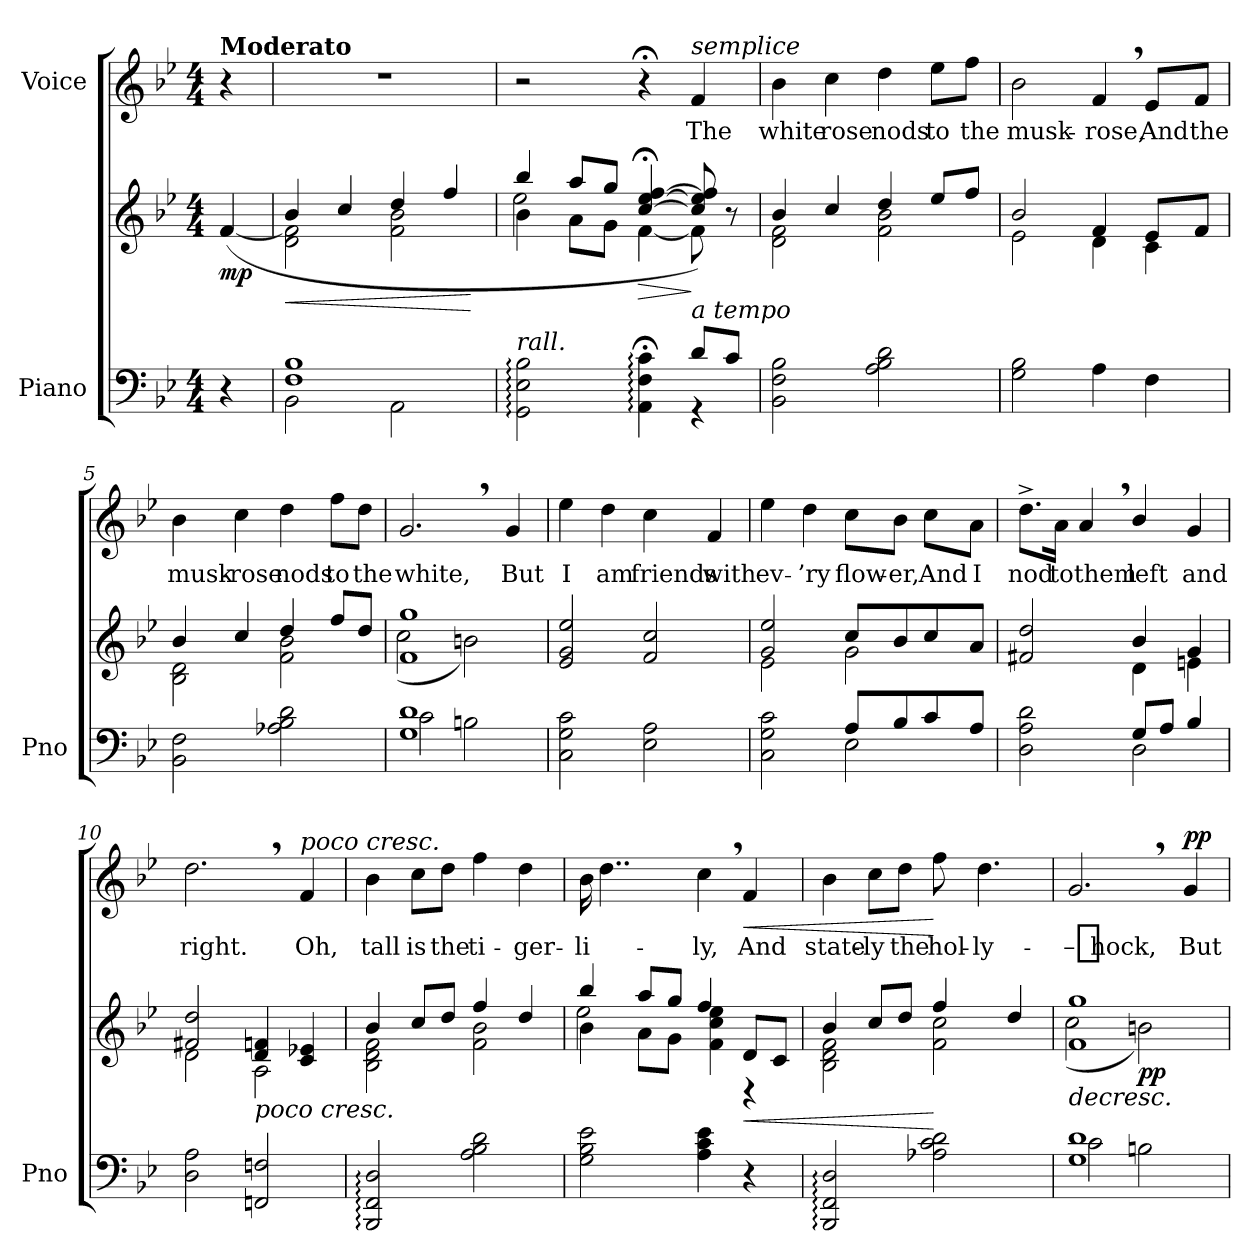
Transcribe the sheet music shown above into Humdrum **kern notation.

**kern	**kern	**dynam	**kern	**text	**dynam
*part2	*part2	*part2	*part1	*part1	*part1
*staff3	*staff2	*staff2/3	*staff1	*staff1	*staff1
*I"Piano	*	*	*I"Voice	*	*
*I'Pno	*	*	*	*	*
*clefF4	*clefG2	*	*clefG2	*	*
*k[b-e-]	*k[b-e-]	*	*k[b-e-]	*	*
*M4/4	*M4/4	*	*M4/4	*	*
*MM104	*MM104	*	*MM104	*	*
=	=	=	=	=	=
!	!	!	!LO:TX:a:B:t=Moderato	!	!
!	!	!LO:DY:b	!	!	!
4r	(>[4f/	mp	4r	.	.
=1	=1	=1	=1	=1	=1
*^	*	*	*	*	*
!	!	!	!LO:HP:b	!	!	!
*	*	*^	*	*	*	*
1F 1B-	2BB-\	4b-/	2d\ 2f\]	<	1r	.	.
.	.	4cc/	.	.	.	.	.
.	2AA\	4dd/	2f\ 2b-\	.	.	.	.
.	.	4ff/	.	.	.	.	.
*v	*v	*	*	*	*	*	*
*	*v	*v	*	*	*	*
.	.	[	.	.	.
=2	=2	=2	=2	=2	=2
*^	*^	*	*	*	*
*	*	*	*^	*	*	*	*
!LO:TX:a:i:t=rall.	!	!	!	!	!	!	!	!
2GG\: 2E-\: 2B-\:	2ryy	4bb-/	4b-\	2ee-\	.	2r	.	.
.	.	8aa/L	8a\L	.	.	.	.	.
.	.	8gg/J	8g\J	.	.	.	.	.
!	!	!	!	!	!LO:HP:b	!	!	!
4AA\;: 4F\;: 4c\;:	4ryy	[4cc/;< [4ee-/;< [4ff/;<	[4f\	2ryy	>	4r;<	.	.
!	!	!	!	!	!	!LO:TX:a:i:t=semplice	!	!
!LO:TX:a:i:t=a tempo	!	!	!	!	!	!	!	!
!	!	!	!	!	!	!	!LO:LY:b	!
8d/L	4r	8cc/] 8ee-/] 8ff/])	8f\]	.	]	4f/	The	.
8c/J	.	8r	8ryy	.	.	.	.	.
*v	*v	*	*	*	*	*	*	*
*	*	*v	*v	*	*	*	*
=3	=3	=3	=3	=3	=3	=3
!	!	!	!	!	!LO:LY:b	!
2BB-\ 2F\ 2B-\	4b-/	2d\ 2f\	.	4b-\	white	.
!	!	!	!	!	!LO:LY:b	!
.	4cc/	.	.	4cc\	rose	.
!	!	!	!	!	!LO:LY:b	!
2A\ 2B-\ 2d\	4dd/	2f\ 2b-\	.	4dd\	nods	.
!	!	!	!	!	!LO:LY:b	!
.	8ee-/L	.	.	8ee-\L	to	.
!	!	!	!	!	!LO:LY:b	!
.	8ff/J	.	.	8ff\J	the	.
!!LO:LB:g=z
=4	=4	=4	=4	=4	=4	=4
!	!	!	!	!	!LO:LY:b	!
2G\ 2B-\	2b-/	2e-\	.	2b-\	musk-	.
!	!	!	!	!	!LO:LY:b	!
4A\	4f/	4d\	.	4f,/	-rose,	.
!	!	!	!	!	!LO:LY:b	!
4F\	8e-/L	4c\	.	8e-/L	And	.
!	!	!	!	!	!LO:LY:b	!
.	8f/J	.	.	8f/J	the	.
=5	=5	=5	=5	=5	=5	=5
!	!	!	!	!	!LO:LY:b	!
2BB-\ 2F\	4b-/	2B-\ 2d\	.	4b-\	musk-	.
!	!	!	!	!	!LO:LY:b	!
.	4cc/	.	.	4cc\	-rose	.
!	!	!	!	!	!LO:LY:b	!
2A-X\ 2B-\ 2d\	4dd/	2f\ 2b-\	.	4dd\	nods	.
!	!	!	!	!	!LO:LY:b	!
.	8ff/L	.	.	8ff\L	to	.
!	!	!	!	!	!LO:LY:b	!
.	8dd/J	.	.	8dd\J	the	.
=6	=6	=6	=6	=6	=6	=6
*^	*	*	*	*	*	*
!	!	!	!	!	!	!LO:LY:b	!
1G 1d	2c\	1f 1gg	(>2cc\	.	2.g,/	white,	.
.	2Bn\	.	2bn\)	.	.	.	.
!	!	!	!	!	!	!LO:LY:b	!
.	.	.	.	.	4g/	But	.
*v	*v	*	*	*	*	*	*
*	*v	*v	*	*	*	*
=7	=7	=7	=7	=7	=7
!	!	!	!	!LO:LY:b	!
2C\ 2G\ 2c\	2e-/ 2g/ 2ee-/	.	4ee-\	I	.
!	!	!	!	!LO:LY:b	!
.	.	.	4dd\	am	.
!	!	!	!	!LO:LY:b	!
2E-\ 2A\	2f/ 2cc/	.	4cc\	friends	.
!	!	!	!	!LO:LY:b	!
.	.	.	4f/	with	.
!!LO:LB:g=z
=8	=8	=8	=8	=8	=8
*^	*^	*	*	*	*
!	!	!	!	!	!	!LO:LY:b	!
2C\ 2G\ 2c\	2ryy	2g/ 2ee-/	2e-\	.	4ee-\	ev-	.
!	!	!	!	!	!	!LO:LY:b	!
.	.	.	.	.	4dd\	-’ry	.
!	!	!	!	!	!	!LO:LY:b	!
8A/L	2E-\	8cc/L	2g\	.	8cc\L	flow-	.
!	!	!	!	!	!	!LO:LY:b	!
8B-/	.	8b-/	.	.	8b-\J	-er,	.
!	!	!	!	!	!	!LO:LY:b	!
8c/	.	8cc/	.	.	8cc\L	And	.
!	!	!	!	!	!	!LO:LY:b	!
8A/J	.	8a/J	.	.	8a\J	I	.
=9	=9	=9	=9	=9	=9	=9	=9
!	!	!	!	!	!	!LO:LY:b	!
2D\ 2A\ 2d\	2ryy	2f#X/ 2dd/	2ryy	.	8.dd^\L	nod	.
!	!	!	!	!	!	!LO:LY:b	!
.	.	.	.	.	16a\Jk	to	.
!	!	!	!	!	!	!LO:LY:b	!
.	.	.	.	.	4a,/	them	.
!	!	!	!	!	!	!LO:LY:b	!
8G/L	2D\	4b-/	4d\	.	4b-/	left	.
8A/J	.	.	.	.	.	.	.
!	!	!	!	!	!	!LO:LY:b	!
4B-/	.	4g/	4en\	.	4g/	and	.
*v	*v	*	*	*	*	*	*
=10	=10	=10	=10	=10	=10	=10
!	!	!	!	!	!LO:LY:b	!
2D\ 2A\	2f#X/ 2dd/	2d\	.	2.dd,\	right.	.
!	!LO:TX:b:i:t=poco cresc.	!	!	!	!	!
2FFn/ 2Fn/	4d/ 4fn/	2A\	.	.	.	.
!	!	!	!	!LO:TX:a:i:t=poco cresc.	!	!
!	!	!	!	!	!LO:LY:b	!
.	4c/ 4e-X/	.	.	4f/	Oh,	.
!!LO:PB:g=z
=11	=11	=11	=11	=11	=11	=11
!	!	!	!	!	!LO:LY:b	!
2BBB-/: 2FF/: 2D/:	4b-/	2B-\ 2d\ 2f\	.	4b-\	tall	.
!	!	!	!	!	!LO:LY:b	!
.	8cc/L	.	.	8cc\L	is	.
!	!	!	!	!	!LO:LY:b	!
.	8dd/J	.	.	8dd\J	the	.
!	!	!	!	!	!LO:LY:b	!
2A\ 2B-\ 2d\	4ff/	2f\ 2b-\	.	4ff\	ti-	.
!	!	!	!	!	!LO:LY:b	!
.	4dd/	.	.	4dd\	-ger-	.
=12	=12	=12	=12	=12	=12	=12
*	*	*^	*	*	*	*
!	!	!	!	!	!	!LO:LY:b	!
2G\ 2B-\ 2e-\	4bb-/	4b-\	2ee-\	.	16b-\	-li-	.
.	.	.	.	.	4..dd\	.	.
.	8aa/L	8a\L	.	.	.	.	.
.	8gg/J	8g\J	.	.	.	.	.
!	!	!	!	!	!	!LO:LY:b	!
4A\ 4c\ 4e-\	4ff/	4f\ 4cc\ 4ee-\	2ryy	.	4cc,\	-ly,	.
!	!	!	!	!LO:HP:b	!	!LO:LY:b	!LO:HP:b
4r	8d/L	4r	.	<	4f/	And	<
.	8c/J	.	.	.	.	.	.
*	*	*v	*v	*	*	*	*
=13	=13	=13	=13	=13	=13	=13
!	!	!	!	!	!LO:LY:b	!
2BBB-/: 2FF/: 2D/:	4b-/	2B-\ 2d\ 2f\	.	4b-\	state-	.
!	!	!	!	!	!LO:LY:b	!
.	8cc/L	.	.	8cc\L	-ly	.
!	!	!	!	!	!LO:LY:b	!
.	8dd/J	.	.	8dd\J	the	.
!	!	!	!	!	!LO:LY:b	!
2A-X\ 2c\ 2d\	4ff/	2f\ 2cc\	[	8ff\	hol-	[
!	!	!	!	!	!LO:LY:b	!
.	.	.	.	4.dd\	-ly-	.
.	4dd/	.	.	.	.	.
!!LO:LB:g=z
=14	=14	=14	=14	=14	=14	=14
*^	*	*	*	*	*	*
!	!	!	!	!LO:HP:b	!	!LO:LY:b	!
1G 1d	2c\	1f 1gg	(<2cc\	>	2.g,/	-– hock,	.
!	!	!	!	!LO:DY:b	!	!	!
.	2Bn\	.	2bn\)	pp	.	.	.
!	!	!	!	!	!	!LO:LY:b	!LO:DY:a
.	.	.	.	.	4g/	But	pp
*v	*v	*	*	*	*	*	*
*	*v	*v	*	*	*	*
.	.	]	.	.	.
=	=	=	=	=	=
*-	*-	*-	*-	*-	*-
